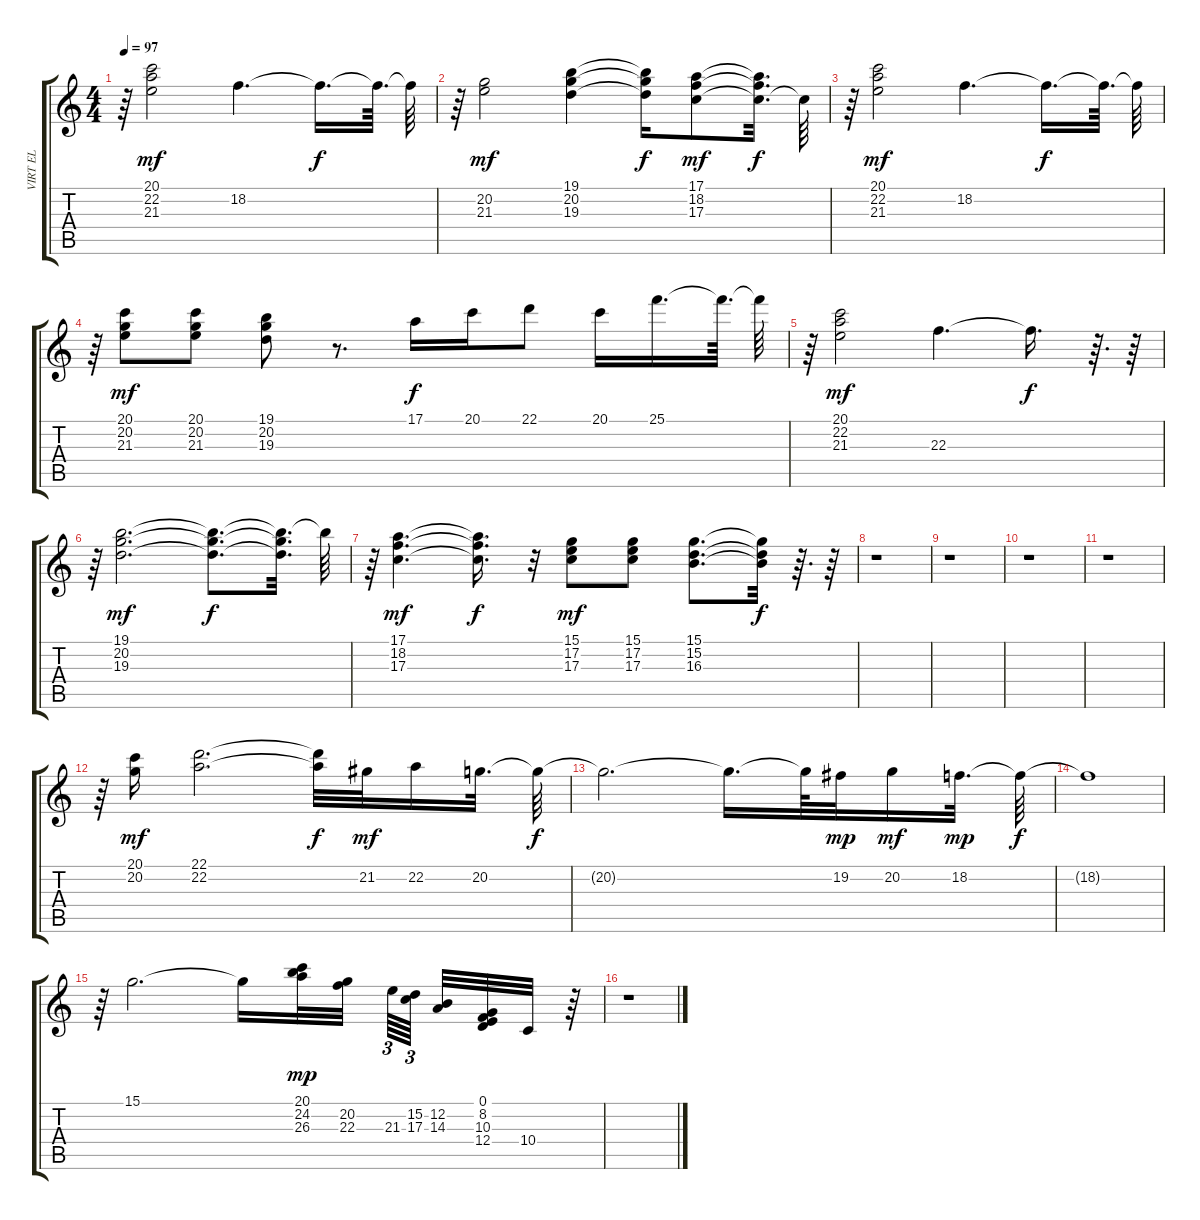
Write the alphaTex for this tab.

\track ("VIRT EL" "VIRT EL") {instrument drawbarorgan}
\staff {score tabs}
\tuning (E4 B3 G3 D3 A2 E2) {hide}
\ts (4 4)
\tempo 97
\clef g2
\ks c
r.64{dy f} (20.1 22.2 21.3).2{dy mf} 18.2.4{d} 18.2{t}.16{d dy f} 18.2{t}.64{d} 18.2{t}.64 |
r.64 (20.2 21.3).2{dy mf} (19.1 20.2 19.3).4 (19.1{t} 20.2{t} 19.3{t}).16{dy f} (17.1 18.2 17.3).8{dy mf} (17.1{t} 18.2{t} 17.3{t}).32{d dy f} 17.3{t}.64 |
r.64 (20.1 22.2 21.3).2{dy mf} 18.2.4{d} 18.2{t}.16{d dy f} 18.2{t}.64{d} 18.2{t}.64 |
r.64 (20.1 20.2 21.3).8{dy mf} (20.1 20.2 21.3).8 (19.1 20.2 19.3).8 r.8{d} 17.1.16{dy f} 20.1.16 22.1.8 20.1.16 25.1.16{d} 25.1{t}.64{d} 25.1{t}.64 |
r.64 (20.1 22.2 21.3).2{dy mf} 22.3.4{d} 22.3{t}.16{d dy f} r.64{d} r.64 |
r.64 (19.1 20.2 19.3).2{d dy mf} (19.1{t} 20.2{t} 19.3{t}).8{d dy f} (19.1{t} 20.2{t} 19.3{t}).32{d} 19.1{t}.64 |
r.64 (17.1 18.2 17.3).4{d dy mf} (17.1{t} 18.2{t} 17.3{t}).16{d dy f} r.32 (15.1 17.2 17.3).8{dy mf} (15.1 17.2 17.3).8 (15.1 15.2 16.3).8{d} (15.1{t} 15.2{t} 16.3{t}).32{dy f} r.64{d} r.64 |
r.1 |
r.1 |
r.1 |
r.1 |
r.64 (20.1 20.2).16{dy mf} (22.1 22.2).2{d} (22.1{t} 22.2{t}).32{dy f} 21.2.32{dy mf} 22.2.16 20.2.32{d} 20.2{t}.64{dy f} |
20.2{t}.2{d} 20.2{t}.16{d} 20.2{t}.64 19.2.32{dy mp} 20.2.16{dy mf} 18.2.32{d dy mp} 18.2{t}.64{dy f} |
18.2{t}.1 |
r.64 15.1.2{d} 15.1{t}.16 (20.1 24.2 26.3).32{dy mp} (20.2 22.3).32 21.3.64{tu (3 2)} (15.2 17.3).64{tu (3 2)} (12.2 14.3).32 (0.1 8.2 10.3 12.4).32 10.4.32 r.64 |
r.1
